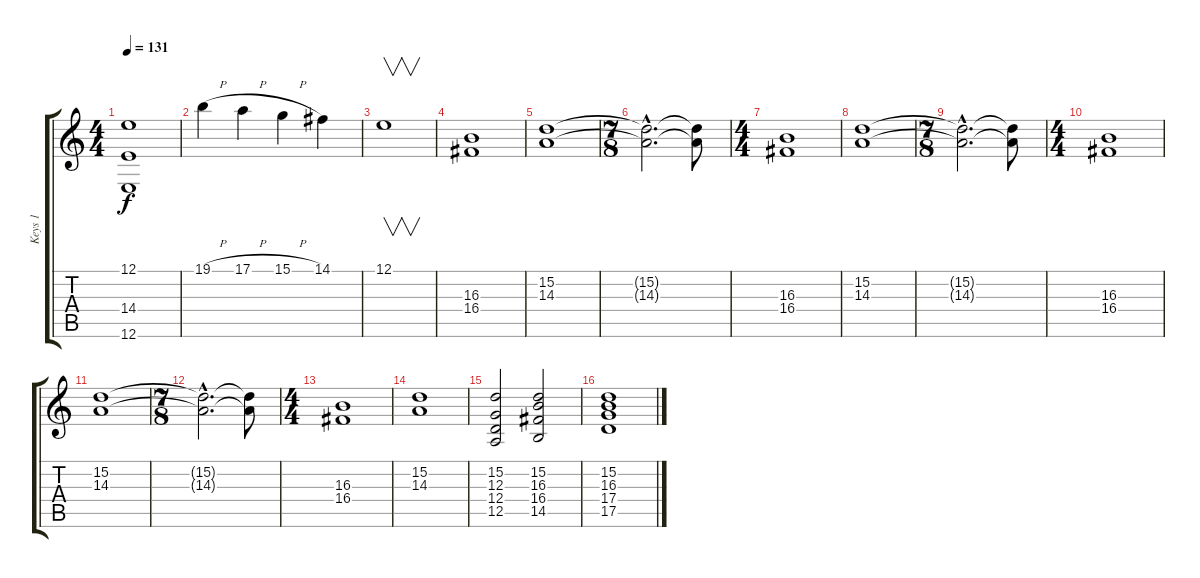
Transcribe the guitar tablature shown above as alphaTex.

\track ("Keys 1" "Keys 1") {instrument synthstrings1}
\staff {score tabs}
\tuning (E4 B3 G3 D3 A2 E2) {hide}
\ts (4 4)
\tempo 131
\clef g2
\ks c
(12.1{t} 14.4{t} 12.6{t}).1{dy f} |
19.1{h}.4 17.1{h}.4 15.1{h}.4 14.1.4 |
12.1.1{v} |
(16.3 16.4).1 |
(15.2 14.3).1 |
\ts (7 8)
(15.2{hac t} 14.3{hac t}).2{d} (15.2{t} 14.3{t}).8 |
\ts (4 4)
(16.3 16.4).1 |
(15.2 14.3).1 |
\ts (7 8)
(15.2{hac t} 14.3{hac t}).2{d} (15.2{t} 14.3{t}).8 |
\ts (4 4)
(16.3 16.4).1 |
(15.2 14.3).1 |
\ts (7 8)
(15.2{hac t} 14.3{hac t}).2{d} (15.2{t} 14.3{t}).8 |
\ts (4 4)
(16.3 16.4).1 |
(15.2 14.3).1 |
(15.2 12.3 12.4 12.5).2 (15.2 16.3 16.4 14.5).2 |
(15.2 16.3 17.4 17.5).1
